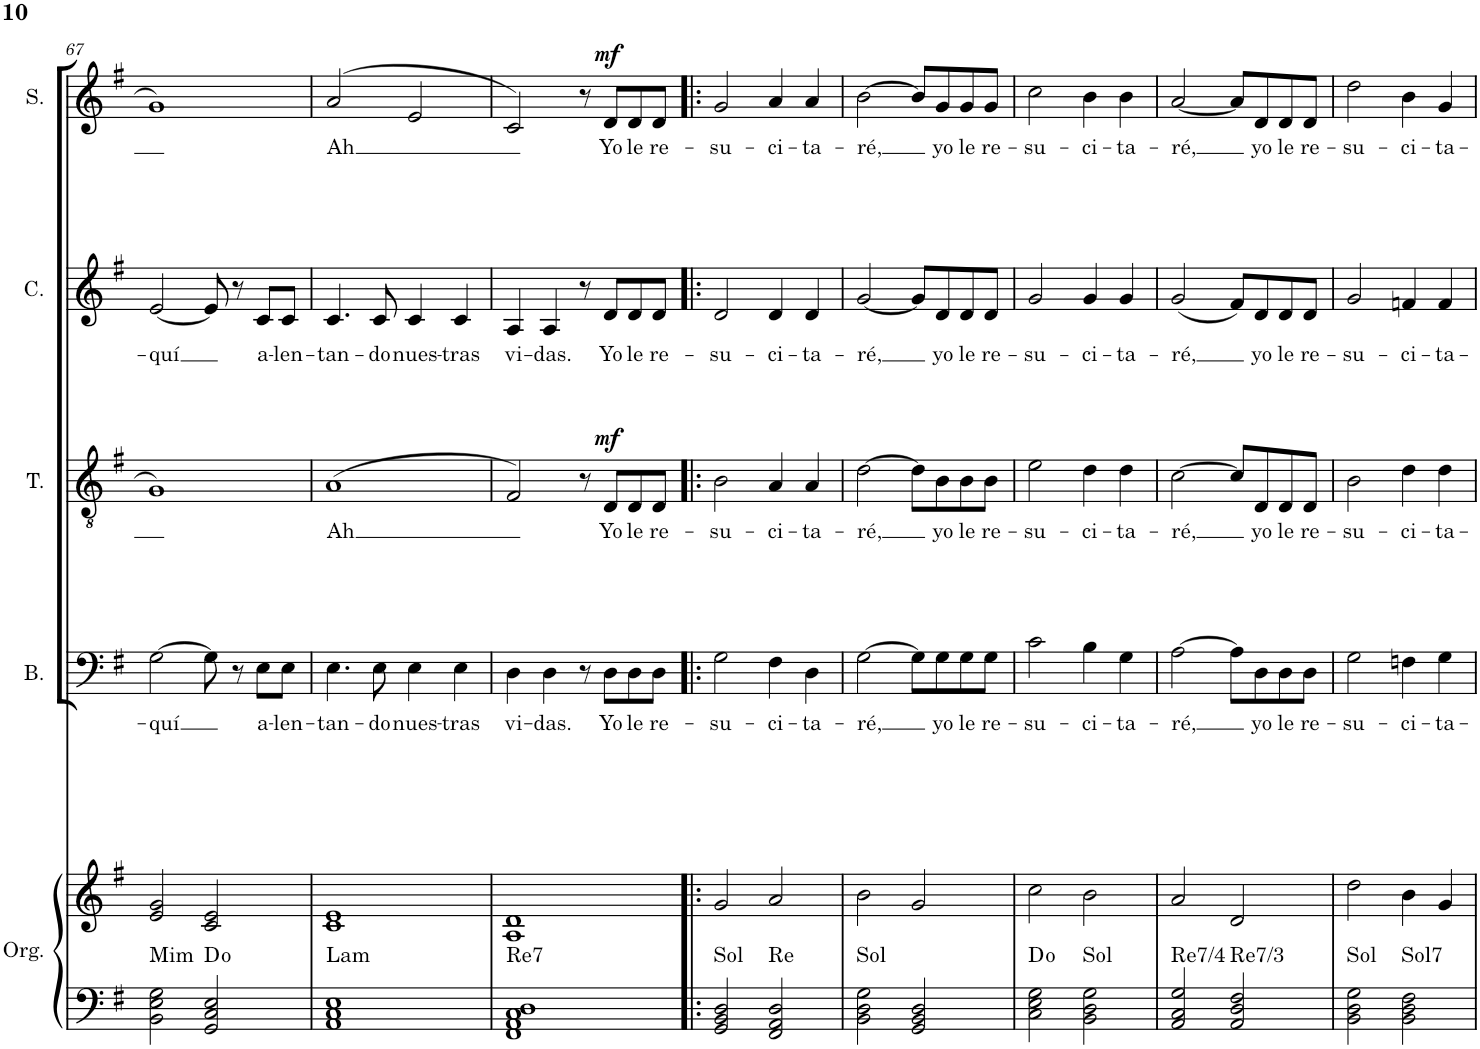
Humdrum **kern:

**kern	**kern	**harte	**kern	**text	**kern	**text	**dynam	**kern	**text	**kern	**text	**dynam
*part5	*part5	*part5	*part4	*part4	*part3	*part3	*part3	*part2	*part2	*part1	*part1	*part1
*staff6	*staff5	*	*staff4	*staff4	*staff3	*staff3	*staff3	*staff2	*staff2	*staff1	*staff1	*staff1
*I"Órgano	*	*	*I"Bajo	*	*I"Tenor	*	*	*I"Contralto	*	*I"Soprano	*	*
*	*	*	*I'B.	*	*I'T.	*	*	*I'C.	*	*I'S.	*	*
!!LO:PB:g=z
*clefF4	*clefG2	*	*clefF4	*	*clefGv2	*	*	*clefG2	*	*clefG2	*	*
*k[f#]	*k[f#]	*	*k[f#]	*	*k[f#]	*	*	*k[f#]	*	*k[f#]	*	*
*M4/4	*M4/4	*	*M4/4	*	*M4/4	*	*	*M4/4	*	*M4/4	*	*
*met(c)	*met(c)	*	*met(c)	*	*met(c)	*	*	*met(c)	*	*met(c)	*	*
=67	=67	=67	=67	=67	=67	=67	=67	=67	=67	=67	=67	=67
!	!	!LO:H:kt=Mim	!	!LO:LY:b	!	!	!	!	!LO:LY:b	!	!	!
2BB\ 2E\ 2G\	2e/ 2g/	N	[2G\	-quí	1G	.	.	[2e/	-quí	1g	.	.
2GG/ 2C/ 2E/	2c/ 2e/	D:dim	8G\]	.	.	.	.	8e/]	.	.	.	.
.	.	.	8r	.	.	.	.	8r	.	.	.	.
!	!	!	!	!LO:LY:b	!	!	!	!	!LO:LY:b	!	!	!
.	.	.	8E\L	a-	.	.	.	8c/L	a-	.	.	.
!	!	!	!	!LO:LY:b	!	!	!	!	!LO:LY:b	!	!	!
.	.	.	8E\J	-len-	.	.	.	8c/J	-len-	.	.	.
=68	=68	=68	=68	=68	=68	=68	=68	=68	=68	=68	=68	=68
!	!	!LO:H:kt=Lam	!	!LO:LY:b	!	!LO:LY:b	!	!	!LO:LY:b	!	!LO:LY:b	!
1AA 1C 1E	1c 1e	N	4.E\	-tan-	(>1A	Ah	.	4.c/	-tan-	(>2a/	Ah	.
!	!	!	!	!LO:LY:b	!	!	!	!	!LO:LY:b	!	!	!
.	.	.	8E\	-do	.	.	.	8c/	-do	.	.	.
!	!	!	!	!LO:LY:b	!	!	!	!	!LO:LY:b	!	!	!
.	.	.	4E\	nues-	.	.	.	4c/	nues-	2e/	.	.
!	!	!	!	!LO:LY:b	!	!	!	!	!LO:LY:b	!	!	!
.	.	.	4E\	-tras	.	.	.	4c/	-tras	.	.	.
=69	=69	=69	=69	=69	=69	=69	=69	=69	=69	=69	=69	=69
!	!	!LO:H:kt=Re7	!	!LO:LY:b	!	!	!	!	!LO:LY:b	!	!	!
1FF# 1AA 1C 1D	1A 1d	N	4D\	vi-	2F#/)	.	.	4A/	vi-	2c/)	.	.
!	!	!	!	!LO:LY:b	!	!	!	!	!LO:LY:b	!	!	!
.	.	.	4D\	-das.	.	.	.	4A/	-das.	.	.	.
.	.	.	8r	.	8r	.	.	8r	.	8r	.	.
!	!	!	!	!LO:LY:b	!	!LO:LY:b	!LO:DY:a	!	!LO:LY:b	!	!LO:LY:b	!LO:DY:a
.	.	.	8D\L	Yo	8D/L	Yo	mf	8d/L	Yo	8d/L	Yo	mf
!	!	!	!	!LO:LY:b	!	!LO:LY:b	!	!	!LO:LY:b	!	!LO:LY:b	!
.	.	.	8D\	le	8D/	le	.	8d/	le	8d/	le	.
!	!	!	!	!LO:LY:b	!	!LO:LY:b	!	!	!LO:LY:b	!	!LO:LY:b	!
.	.	.	8D\J	re-	8D/J	re-	.	8d/J	re-	8d/J	re-	.
=70!|:	=70!|:	=70!|:	=70!|:	=70!|:	=70!|:	=70!|:	=70!|:	=70!|:	=70!|:	=70!|:	=70!|:	=70!|:
!	!	!LO:H:kt=Sol	!	!LO:LY:b	!	!LO:LY:b	!	!	!LO:LY:b	!	!LO:LY:b	!
2GG/ 2BB/ 2D/	2g/	N	2G\	-su-	2B\	-su-	.	2d/	-su-	2g/	-su-	.
!	!	!LO:H:kt=Re	!	!LO:LY:b	!	!LO:LY:b	!	!	!LO:LY:b	!	!LO:LY:b	!
2FF#/ 2AA/ 2D/	2a/	N	4F#\	-ci-	4A/	-ci-	.	4d/	-ci-	4a/	-ci-	.
!	!	!	!	!LO:LY:b	!	!LO:LY:b	!	!	!LO:LY:b	!	!LO:LY:b	!
.	.	.	4D\	-ta-	4A/	-ta-	.	4d/	-ta-	4a/	-ta-	.
=71	=71	=71	=71	=71	=71	=71	=71	=71	=71	=71	=71	=71
!	!	!LO:H:kt=Sol	!	!LO:LY:b	!	!LO:LY:b	!	!	!LO:LY:b	!	!LO:LY:b	!
2BB\ 2D\ 2G\	2b\	N	[2G\	-ré,	[2d\	-ré,	.	[2g/	-ré,	[2b\	-ré,	.
2GG/ 2BB/ 2D/	2g/	.	8G\L]	.	8d\L]	.	.	8g/L]	.	8b/L]	.	.
!	!	!	!	!LO:LY:b	!	!LO:LY:b	!	!	!LO:LY:b	!	!LO:LY:b	!
.	.	.	8G\	yo	8B\	yo	.	8d/	yo	8g/	yo	.
!	!	!	!	!LO:LY:b	!	!LO:LY:b	!	!	!LO:LY:b	!	!LO:LY:b	!
.	.	.	8G\	le	8B\	le	.	8d/	le	8g/	le	.
!	!	!	!	!LO:LY:b	!	!LO:LY:b	!	!	!LO:LY:b	!	!LO:LY:b	!
.	.	.	8G\J	re-	8B\J	re-	.	8d/J	re-	8g/J	re-	.
=72	=72	=72	=72	=72	=72	=72	=72	=72	=72	=72	=72	=72
!	!	!	!	!LO:LY:b	!	!LO:LY:b	!	!	!LO:LY:b	!	!LO:LY:b	!
2C\ 2E\ 2G\	2cc\	D:dim	2c\	-su-	2e\	-su-	.	2g/	-su-	2cc\	-su-	.
!	!	!LO:H:kt=Sol	!	!LO:LY:b	!	!LO:LY:b	!	!	!LO:LY:b	!	!LO:LY:b	!
2BB\ 2D\ 2G\	2b\	N	4B\	-ci-	4d\	-ci-	.	4g/	-ci-	4b\	-ci-	.
!	!	!	!	!LO:LY:b	!	!LO:LY:b	!	!	!LO:LY:b	!	!LO:LY:b	!
.	.	.	4G\	-ta-	4d\	-ta-	.	4g/	-ta-	4b\	-ta-	.
=73	=73	=73	=73	=73	=73	=73	=73	=73	=73	=73	=73	=73
!	!	!LO:H:kt=Re7/4	!	!LO:LY:b	!	!LO:LY:b	!	!	!LO:LY:b	!	!LO:LY:b	!
2AA/ 2C/ 2G/	2a/	N	[2A\	-ré,	[2c\	-ré,	.	(2g/	-ré,	[2a/	-ré,	.
!	!	!LO:H:kt=Re7/3	!	!	!	!	!	!	!	!	!	!
2AA/ 2D/ 2F#/	2d/	N	8A\L]	.	8c/L]	.	.	8f#/L)	.	8a/L]	.	.
!	!	!	!	!LO:LY:b	!	!LO:LY:b	!	!	!LO:LY:b	!	!LO:LY:b	!
.	.	.	8D\	yo	8D/	yo	.	8d/	yo	8d/	yo	.
!	!	!	!	!LO:LY:b	!	!LO:LY:b	!	!	!LO:LY:b	!	!LO:LY:b	!
.	.	.	8D\	le	8D/	le	.	8d/	le	8d/	le	.
!	!	!	!	!LO:LY:b	!	!LO:LY:b	!	!	!LO:LY:b	!	!LO:LY:b	!
.	.	.	8D\J	re-	8D/J	re-	.	8d/J	re-	8d/J	re-	.
=74	=74	=74	=74	=74	=74	=74	=74	=74	=74	=74	=74	=74
!	!	!LO:H:kt=Sol	!	!LO:LY:b	!	!LO:LY:b	!	!	!LO:LY:b	!	!LO:LY:b	!
2BB\ 2D\ 2G\	2dd\	N	2G\	-su-	2B\	-su-	.	2g/	-su-	2dd\	-su-	.
!	!	!LO:H:kt=Sol7	!	!LO:LY:b	!	!LO:LY:b	!	!	!LO:LY:b	!	!LO:LY:b	!
2BB\ 2D\ 2F#\	4b\	N	4Fn\	-ci-	4d\	-ci-	.	4fn/	-ci-	4b\	-ci-	.
!	!	!	!	!LO:LY:b	!	!LO:LY:b	!	!	!LO:LY:b	!	!LO:LY:b	!
.	4g/	.	4G\	-ta-	4d\	-ta-	.	4f/	-ta-	4g/	-ta-	.
=	=	=	=	=	=	=	=	=	=	=	=	=
*-	*-	*-	*-	*-	*-	*-	*-	*-	*-	*-	*-	*-
